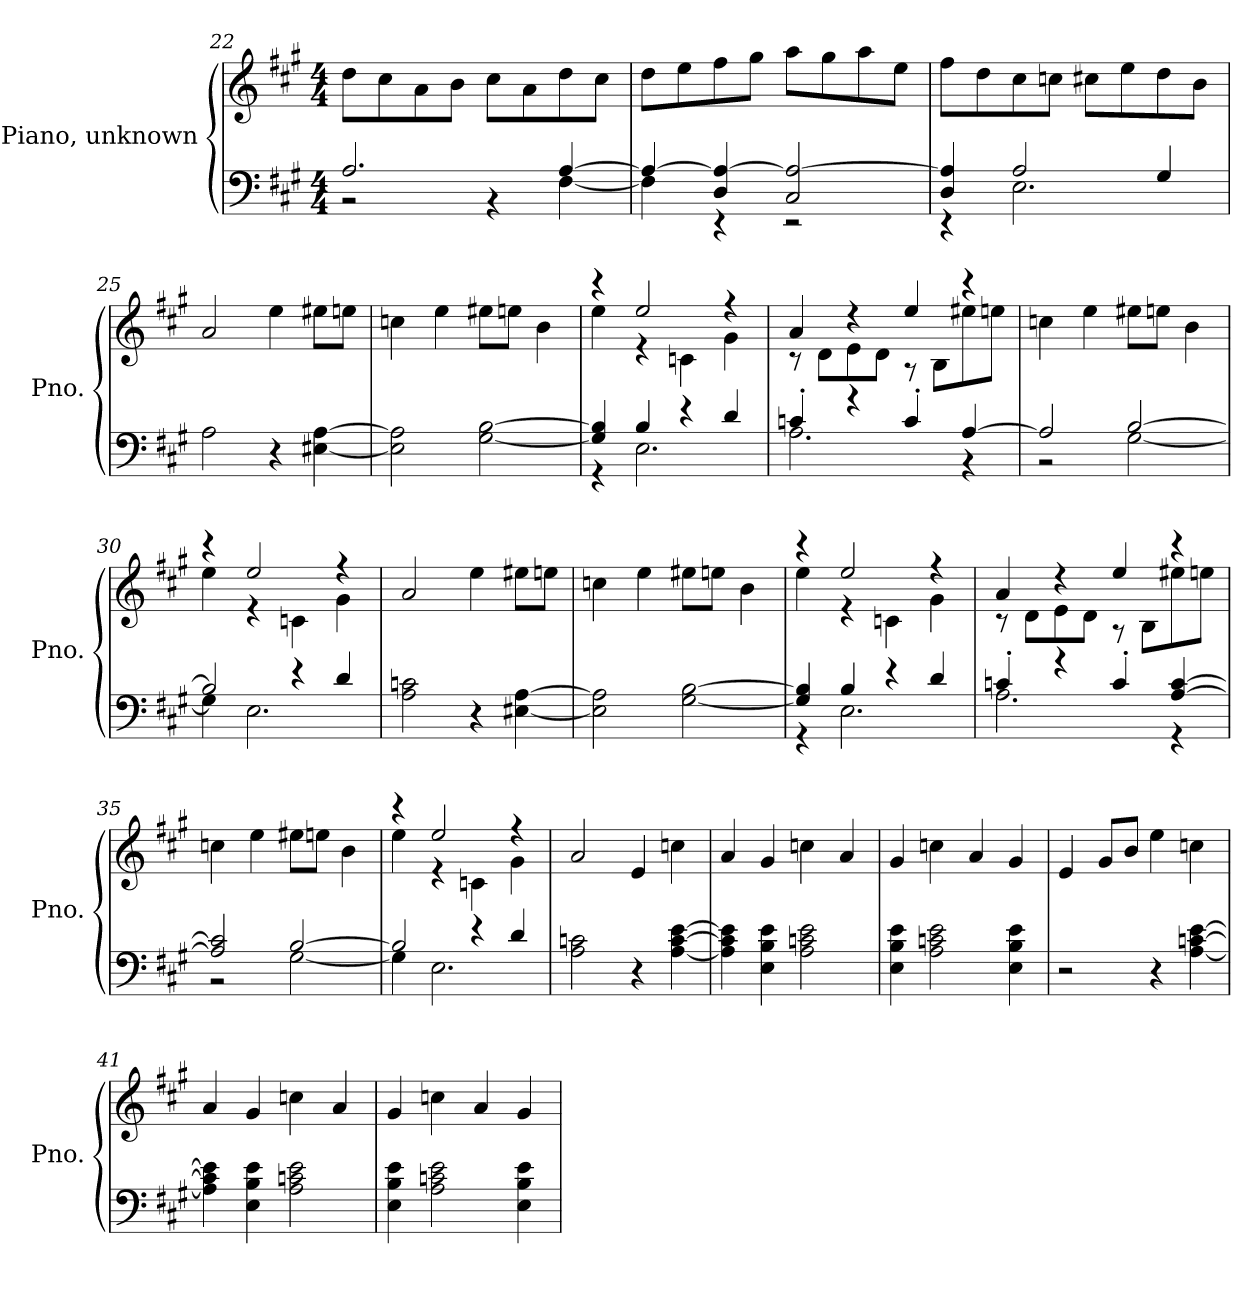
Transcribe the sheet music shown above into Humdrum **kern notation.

**kern	**kern
*part1	*part1
*staff2	*staff1
*I"Piano, unknown	*
*I'Pno.	*
!!LO:LB:g=z
*clefF4	*clefG2
*k[f#c#g#]	*k[f#c#g#]
*M4/4	*M4/4
=22	=22
*^	*
2.A/	2r	8dd\L
.	.	8cc#\
.	.	8a\
.	.	8b\J
.	4r	8cc#\L
.	.	8a\
[4A/	[4F#\	8dd\
.	.	8cc#\J
=23	=23	=23
4A/_	4F#\]	8dd\L
.	.	8ee\
4D/ 4A/_	4r	8ff#\
.	.	8gg#\J
2C#/ 2A/_	2r	8aa\L
.	.	8gg#\
.	.	8aa\
.	.	8ee\J
=24	=24	=24
4D/ 4A/]	4r	8ff#\L
.	.	8dd\
2A/	2.E\	8cc#\
.	.	8ccn\J
.	.	8cc#X\L
.	.	8ee\
4G#/	.	8dd\
.	.	8b\J
*v	*v	*
=25	=25
2A\	2a/
4r	4ee\
[4E#X\ [4A\	8ee#X\L
.	8een\J
=26	=26
2E#\] 2A\]	4ccn\
.	4ee\
[2G#\ [2B\	8ee#X\L
.	8een\J
.	4b\
!!LO:PB:g=z
=27	=27
*^	*^
4G#/] 4B/]	4r	4r	4ee\
4B/	2.E\	2ee/	4r
4r	.	.	4cn\
4d/	.	4r	4g#\
=28	=28	=28	=28
4cn'/	2.A\	4a/	8r
.	.	.	8d\L
4r	.	4r	8e\
.	.	.	8d\J
4c'/	.	4ee/	8r
.	.	.	8B\L
[4A/	4r	4r	8ee#X\
.	.	.	8een\J
*	*	*v	*v
=29	=29	=29
2A/]	2r	4ccn\
.	.	4ee\
[2B/	[2G#\	8ee#X\L
.	.	8een\J
.	.	4b\
=30	=30	=30
*	*	*^
2B/]	4G#\]	4r	4ee\
.	2.E\	2ee/	4r
4r	.	.	4cn\
4d/	.	4r	4g#\
*v	*v	*	*
*	*v	*v
=31	=31
2A\ 2cn\	2a/
4r	4ee\
[4E#X\ [4A\	8ee#X\L
.	8een\J
=32	=32
2E#\] 2A\]	4ccn\
.	4ee\
[2G#\ [2B\	8ee#X\L
.	8een\J
.	4b\
!!LO:LB:g=z
=33	=33
*^	*^
4G#/] 4B/]	4r	4r	4ee\
4B/	2.E\	2ee/	4r
4r	.	.	4cn\
4d/	.	4r	4g#\
=34	=34	=34	=34
4cn'/	2.A\	4a/	8r
.	.	.	8d\L
4r	.	4r	8e\
.	.	.	8d\J
4c'/	.	4ee/	8r
.	.	.	8B\L
[4A/ [4c/	4r	4r	8ee#X\
.	.	.	8een\J
*	*	*v	*v
=35	=35	=35
2A/] 2c/]	2r	4ccn\
.	.	4ee\
[2B/	[2G#\	8ee#X\L
.	.	8een\J
.	.	4b\
=36	=36	=36
*	*	*^
2B/]	4G#\]	4r	4ee\
.	2.E\	2ee/	4r
4r	.	.	4cn\
4d/	.	4r	4g#\
*v	*v	*	*
*	*v	*v
=37	=37
2A\ 2cn\	2a/
4r	4e/
[4A\ [4c\ [4e\	4ccn\
=38	=38
4A\] 4c\] 4e\]	4a/
4E\ 4B\ 4e\	4g#/
2A\ 2cn\ 2e\	4ccn\
.	4a/
!!LO:LB:g=z
=39	=39
4E\ 4B\ 4e\	4g#/
2A\ 2cn\ 2e\	4ccn\
.	4a/
4E\ 4B\ 4e\	4g#/
=40	=40
2r	4e/
.	8g#/L
.	8b/J
4r	4ee\
[4A\ [4cn\ [4e\	4ccn\
=41	=41
4A\] 4c\] 4e\]	4a/
4E\ 4B\ 4e\	4g#/
2A\ 2cn\ 2e\	4ccn\
.	4a/
=42	=42
4E\ 4B\ 4e\	4g#/
2A\ 2cn\ 2e\	4ccn\
.	4a/
4E\ 4B\ 4e\	4g#/
=	=
*-	*-
